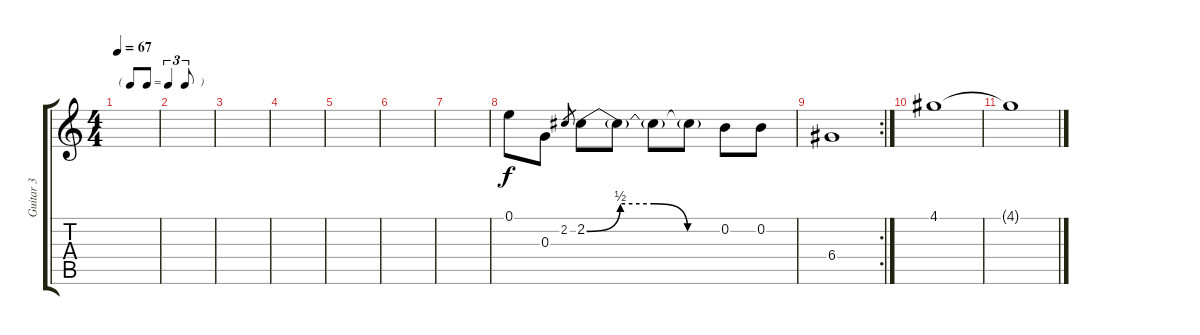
\track ("Guitar 3" "Guitar 3") {instrument distortionguitar}
\staff {score tabs}
\tuning (E4 B3 G3 D3 A2 E2) {hide}
\ts (4 4)
\tf triplet8th
\tempo 67
\clef g2
\ks c
|
|
|
|
|
|
|
0.1.8 0.3.8 2.2.8{gr} 2.2{be (custom 0 0 15 2 30 2 45 0 60 0)}.8 2.2{t}.8 2.2{t}.8 2.2{t}.8 0.2.8 0.2.8 |
\rc 2
6.4.1 |
4.1.1 |
4.1{t}.1
